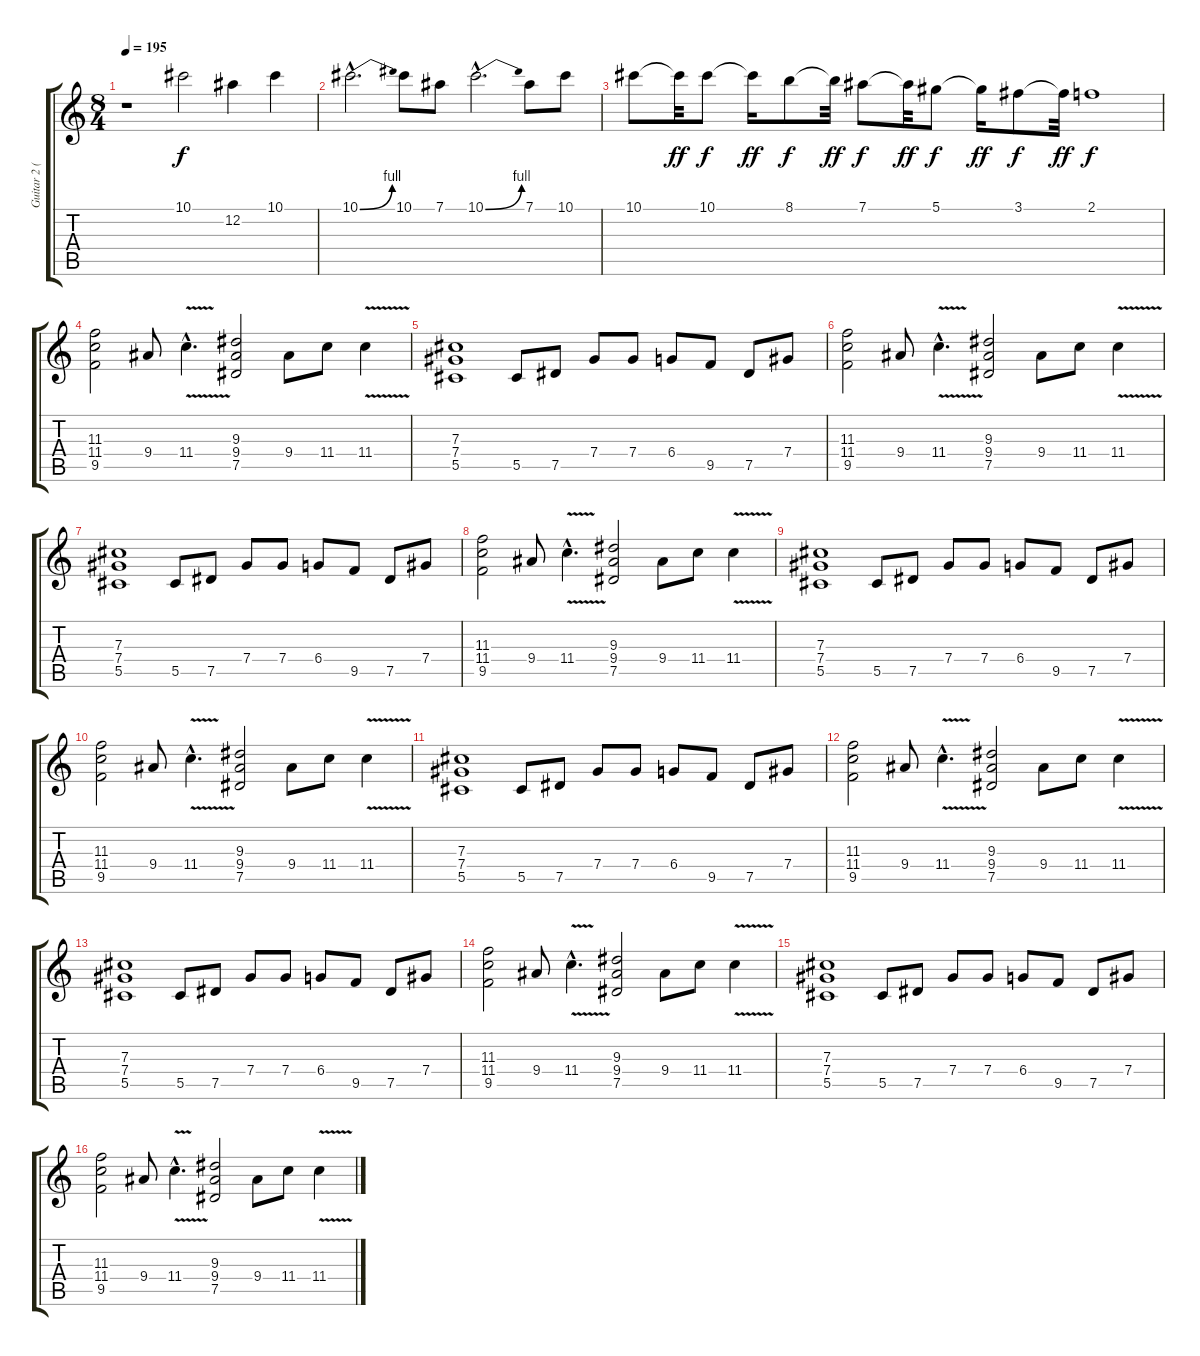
\track ("Guitar 2 (Henjo Richter)" "Guitar 2 (") {instrument distortionguitar}
\staff {score tabs}
\tuning (Eb4 Bb3 Gb3 Db3 Ab2 Eb2) {hide}
\ts (8 4)
\tempo 195
\clef g2
\ks c
r.1{dy f} 10.1.2{balance 8} 12.2.4 10.1.4 |
10.1{be (bend 0 0 60 4) hac}.2{d} 10.1.8 7.1.8 10.1{be (bend 0 0 60 4) hac}.2{d} 7.1.8 10.1.8 |
10.1.8 10.1{t}.32{dy ff} 10.1.8{dy f} 10.1{t}.16{dy ff} 8.1.8{dy f} 8.1{t}.32{dy ff} 7.1.8{dy f} 7.1{t}.32{dy ff} 5.1.8{dy f} 5.1{t}.16{dy ff} 3.1.8{dy f} 3.1{t}.32{dy ff} 2.1.1{dy f} |
(11.3 11.4 9.5).2 9.4.8 11.4{v hac}.4{d} (9.3 9.4 7.5).2 9.4.8 11.4.8 11.4{v}.4 |
(7.3 7.4 5.5).1 5.5.8 7.5.8 7.4.8 7.4.8 6.4.8 9.5.8 7.5.8 7.4.8 |
(11.3 11.4 9.5).2 9.4.8 11.4{v hac}.4{d} (9.3 9.4 7.5).2 9.4.8 11.4.8 11.4{v}.4 |
(7.3 7.4 5.5).1 5.5.8 7.5.8 7.4.8 7.4.8 6.4.8 9.5.8 7.5.8 7.4.8 |
(11.3 11.4 9.5).2 9.4.8 11.4{v hac}.4{d} (9.3 9.4 7.5).2 9.4.8 11.4.8 11.4{v}.4 |
(7.3 7.4 5.5).1 5.5.8 7.5.8 7.4.8 7.4.8 6.4.8 9.5.8 7.5.8 7.4.8 |
(11.3 11.4 9.5).2 9.4.8 11.4{v hac}.4{d} (9.3 9.4 7.5).2 9.4.8 11.4.8 11.4{v}.4 |
(7.3 7.4 5.5).1 5.5.8 7.5.8 7.4.8 7.4.8 6.4.8 9.5.8 7.5.8 7.4.8 |
(11.3 11.4 9.5).2 9.4.8 11.4{v hac}.4{d} (9.3 9.4 7.5).2 9.4.8 11.4.8 11.4{v}.4 |
(7.3 7.4 5.5).1 5.5.8 7.5.8 7.4.8 7.4.8 6.4.8 9.5.8 7.5.8 7.4.8 |
(11.3 11.4 9.5).2 9.4.8 11.4{v hac}.4{d} (9.3 9.4 7.5).2 9.4.8 11.4.8 11.4{v}.4 |
(7.3 7.4 5.5).1 5.5.8 7.5.8 7.4.8 7.4.8 6.4.8 9.5.8 7.5.8 7.4.8 |
(11.3 11.4 9.5).2 9.4.8 11.4{v hac}.4{d} (9.3 9.4 7.5).2 9.4.8 11.4.8 11.4{v}.4
